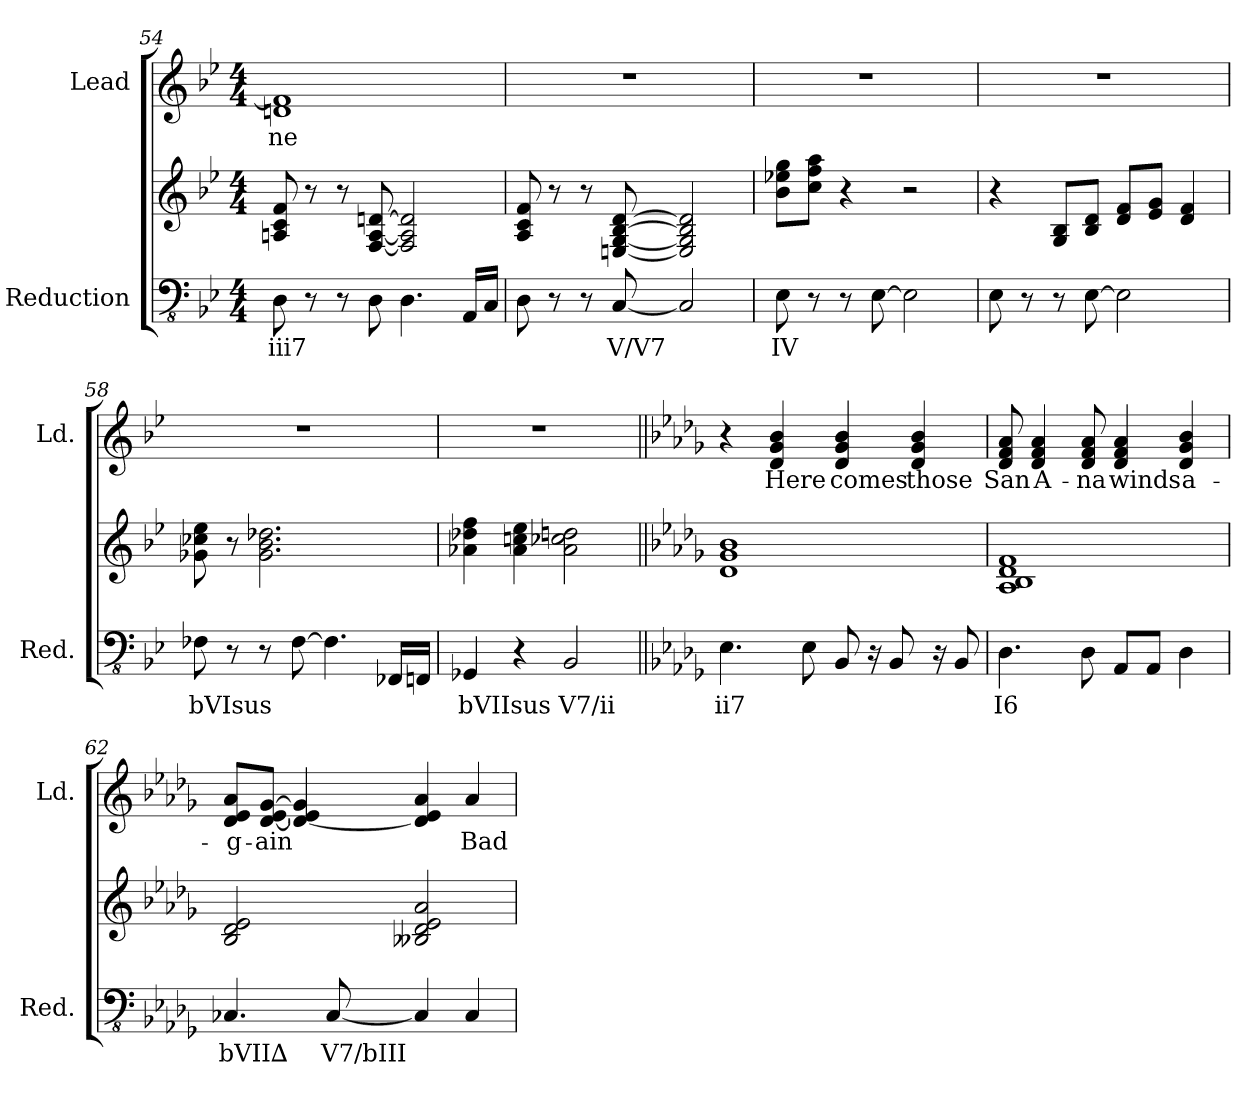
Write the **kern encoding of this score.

**kern	**text	**kern	**kern	**text
*part2	*part2	*part2	*part1	*part1
*staff3	*staff3	*staff2	*staff1	*staff1
*I"Reduction	*	*	*I"Lead	*
*I'Red.	*	*	*I'Ld.	*
!!LO:LB:g=z
*clefFv4	*	*clefG2	*clefG2	*
*k[b-e-]	*	*k[b-e-]	*k[b-e-]	*
*B-:	*	*B-:	*B-:	*
*M4/4	*	*M4/4	*M4/4	*
=54	=54	=54	=54	=54
!	!LO:LY:b:color=#000000	!	!	!
!	!	!	!	!LO:LY:b:color=#000000
8DDi\	iii7	8Ani/ 8ci 8fi	1dni 1fi]	-ne
8r	.	8r	.	.
8r	.	8r	.	.
8DDi\	.	[<8Fi/ [<8Ai [>8dni	.	.
4.DDi\	.	2Fi/] 2Ai] 2di]	.	.
16AAAi/LL	.	.	.	.
16CCi/JJ	.	.	.	.
=55	=55	=55	=55	=55
8DDi\	.	8Ai/ 8ci 8fi	1r	.
8r	.	8r	.	.
8r	.	8r	.	.
!	!LO:LY:b:color=#000000	!	!	!
[<8CCi/	V/V7	[<8Eni/ [<8Gi [>8B-i [>8di	.	.
2CCi/]	.	2Ei/] 2Gi] 2B-i] 2di]	.	.
=56	=56	=56	=56	=56
!	!LO:LY:b:color=#000000	!	!	!
8EE-i\	IV	8b-i\ 8ee-Xi 8ggiL	1r	.
!	!LO:LY:b:color=#000000	!	!	!
8r	V7	8cci\ 8ffi 8aaiJ	.	.
8r	.	4r	.	.
[>8EE-i\	.	.	.	.
2EE-i\]	.	2r	.	.
=57	=57	=57	=57	=57
8EE-i\	.	4r	1r	.
8r	.	.	.	.
8r	.	8Gi/ 8B-iL	.	.
[>8EE-i\	.	8B-i/ 8diJ	.	.
2EE-i\]	.	8di/ 8fiL	.	.
.	.	8e-i/ 8giJ	.	.
.	.	4di/ 4fi	.	.
!!LO:LB:g=z
=58	=58	=58	=58	=58
!	!LO:LY:b:color=#000000	!	!	!
8FF-Xi\	bVIsus	8g-Xi\ 8cc-Xi 8ee-i	1r	.
8r	.	8r	.	.
!	!LO:LY:b:color=#000000	!	!	!
8r	bVI7	2.g-i\ 2.b-i 2.dd-Xi	.	.
[>8FF-i\	.	.	.	.
4.FF-i\]	.	.	.	.
16FFF-Xi/LL	.	.	.	.
16FFFni/JJ	.	.	.	.
=59	=59	=59	=59	=59
!	!LO:LY:b:color=#000000	!	!	!
4GGG-Xi/	bVIIsus	4a-Xi\ 4dd-Xi 4ffi	1r	.
!	!LO:LY:b:color=#000000	!	!	!
4r	bVII7	4a-i\ 4ccni 4ee-i	.	.
!	!LO:LY:b:color=#000000	!	!	!
2BBB-i/	V7/ii	2a-i\ 2cc-Xi 2ddni	.	.
!!LO:LB:g=z
=60||	=60||	=60||	=60||	=60||
*k[b-e-a-d-g-]	*	*k[b-e-a-d-g-]	*k[b-e-a-d-g-]	*
*D-:	*	*D-:	*D-:	*
!	!LO:LY:b:color=#000000	!	!	!
4.EE-i\	ii7	1d-i 1g-i 1b-i	4r	.
!	!	!	!	!LO:LY:b:color=#000000
.	.	.	4d-i/ 4g-i 4b-i	Here
8EE-i\	.	.	.	.
!	!	!	!	!LO:LY:b:color=#000000
8BBB-i/	.	.	4d-i/ 4g-i 4b-i	comes
16r	.	.	.	.
8BBB-i/	.	.	.	.
!	!	!	!	!LO:LY:b:color=#000000
.	.	.	4d-i/ 4g-i 4b-i	those
16r	.	.	.	.
8BBB-i/	.	.	.	.
=61	=61	=61	=61	=61
!	!LO:LY:b:color=#000000	!	!	!
!	!	!	!	!LO:LY:b:color=#000000
4.DD-i\	I6	1A-i 1B-i 1d-i 1fi	8d-i/ 8fi 8a-i	San
!	!	!	!	!LO:LY:b:color=#000000
.	.	.	4d-i/ 4fi 4a-i	A-
!	!	!	!	!LO:LY:b:color=#000000
8DD-i\	.	.	8d-i/ 8fi 8a-i	-na
!	!	!	!	!LO:LY:b:color=#000000
8AAA-i/L	.	.	4d-i/ 4fi 4a-i	winds
8AAA-i/J	.	.	.	.
!	!	!	!	!LO:LY:b:color=#000000
4DD-i\	.	.	4d-i/ 4g-i 4b-i	a-
=62	=62	=62	=62	=62
!	!LO:LY:b:color=#000000	!	!	!
!	!	!	!	!LO:LY:b:color=#000000
4.CC-Xi/	bVII∆	2B-i/ 2d-i 2e-i	8d-i/ 8e-i 8a-iL	-g-
!	!	!	!	!LO:LY:b:color=#000000
.	.	.	[<8d-i/ [>8e-i [>8g-iJ	-ain
.	.	.	4d-i/_< 4e-i] 4g-i]	.
!	!LO:LY:b:color=#000000	!	!	!
[<8CC-i/	V7/bIII	.	.	.
4CC-i/]	.	2B--Xi/ 2d-i 2e-i 2a-i	4d-i/] 4e-i 4a-i	.
!	!	!	!	!LO:LY:b:color=#000000
4CC-i/	.	.	4a-i/	Bad
=	=	=	=	=
*-	*-	*-	*-	*-
